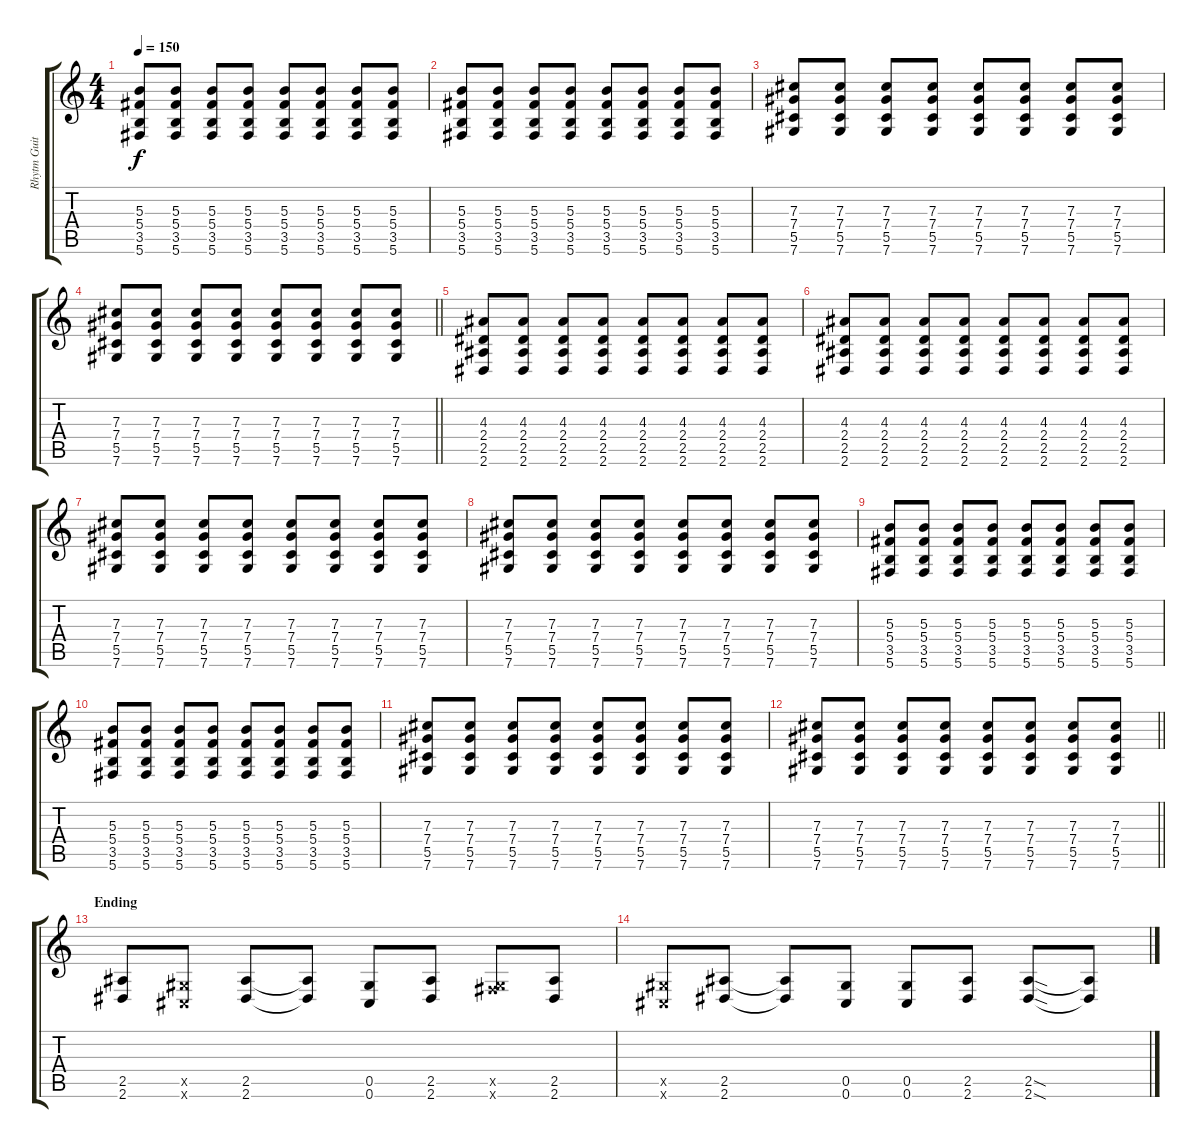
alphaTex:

\track ("Rhytm Guitar [L]" "Rhytm Guit") {instrument distortionguitar}
\staff {score tabs}
\tuning (Eb4 Bb3 Gb3 Db3 Ab2 Db2) {hide}
\ts (4 4)
\tempo 150
\clef g2
\ks c
(5.3 5.4 3.5 5.6).8{dy f} (5.3 5.4 3.5 5.6).8 (5.3 5.4 3.5 5.6).8 (5.3 5.4 3.5 5.6).8 (5.3 5.4 3.5 5.6).8 (5.3 5.4 3.5 5.6).8 (5.3 5.4 3.5 5.6).8 (5.3 5.4 3.5 5.6).8 |
(5.3 5.4 3.5 5.6).8 (5.3 5.4 3.5 5.6).8 (5.3 5.4 3.5 5.6).8 (5.3 5.4 3.5 5.6).8 (5.3 5.4 3.5 5.6).8 (5.3 5.4 3.5 5.6).8 (5.3 5.4 3.5 5.6).8 (5.3 5.4 3.5 5.6).8 |
(7.3 7.4 5.5 7.6).8 (7.3 7.4 5.5 7.6).8 (7.3 7.4 5.5 7.6).8 (7.3 7.4 5.5 7.6).8 (7.3 7.4 5.5 7.6).8 (7.3 7.4 5.5 7.6).8 (7.3 7.4 5.5 7.6).8 (7.3 7.4 5.5 7.6).8 |
\barLineRight lightlight
(7.3 7.4 5.5 7.6).8 (7.3 7.4 5.5 7.6).8 (7.3 7.4 5.5 7.6).8 (7.3 7.4 5.5 7.6).8 (7.3 7.4 5.5 7.6).8 (7.3 7.4 5.5 7.6).8 (7.3 7.4 5.5 7.6).8 (7.3 7.4 5.5 7.6).8 |
(4.3 2.4 2.5 2.6).8 (4.3 2.4 2.5 2.6).8 (4.3 2.4 2.5 2.6).8 (4.3 2.4 2.5 2.6).8 (4.3 2.4 2.5 2.6).8 (4.3 2.4 2.5 2.6).8 (4.3 2.4 2.5 2.6).8 (4.3 2.4 2.5 2.6).8 |
(4.3 2.4 2.5 2.6).8 (4.3 2.4 2.5 2.6).8 (4.3 2.4 2.5 2.6).8 (4.3 2.4 2.5 2.6).8 (4.3 2.4 2.5 2.6).8 (4.3 2.4 2.5 2.6).8 (4.3 2.4 2.5 2.6).8 (4.3 2.4 2.5 2.6).8 |
(7.3 7.4 5.5 7.6).8 (7.3 7.4 5.5 7.6).8 (7.3 7.4 5.5 7.6).8 (7.3 7.4 5.5 7.6).8 (7.3 7.4 5.5 7.6).8 (7.3 7.4 5.5 7.6).8 (7.3 7.4 5.5 7.6).8 (7.3 7.4 5.5 7.6).8 |
(7.3 7.4 5.5 7.6).8 (7.3 7.4 5.5 7.6).8 (7.3 7.4 5.5 7.6).8 (7.3 7.4 5.5 7.6).8 (7.3 7.4 5.5 7.6).8 (7.3 7.4 5.5 7.6).8 (7.3 7.4 5.5 7.6).8 (7.3 7.4 5.5 7.6).8 |
(5.3 5.4 3.5 5.6).8 (5.3 5.4 3.5 5.6).8 (5.3 5.4 3.5 5.6).8 (5.3 5.4 3.5 5.6).8 (5.3 5.4 3.5 5.6).8 (5.3 5.4 3.5 5.6).8 (5.3 5.4 3.5 5.6).8 (5.3 5.4 3.5 5.6).8 |
(5.3 5.4 3.5 5.6).8 (5.3 5.4 3.5 5.6).8 (5.3 5.4 3.5 5.6).8 (5.3 5.4 3.5 5.6).8 (5.3 5.4 3.5 5.6).8 (5.3 5.4 3.5 5.6).8 (5.3 5.4 3.5 5.6).8 (5.3 5.4 3.5 5.6).8 |
(7.3 7.4 5.5 7.6).8 (7.3 7.4 5.5 7.6).8 (7.3 7.4 5.5 7.6).8 (7.3 7.4 5.5 7.6).8 (7.3 7.4 5.5 7.6).8 (7.3 7.4 5.5 7.6).8 (7.3 7.4 5.5 7.6).8 (7.3 7.4 5.5 7.6).8 |
\barLineRight lightlight
(7.3 7.4 5.5 7.6).8 (7.3 7.4 5.5 7.6).8 (7.3 7.4 5.5 7.6).8 (7.3 7.4 5.5 7.6).8 (7.3 7.4 5.5 7.6).8 (7.3 7.4 5.5 7.6).8 (7.3 7.4 5.5 7.6).8 (7.3 7.4 5.5 7.6).8 |
\section ("" "Ending")
(2.5 2.6).8 (0.5{x} 0.6{x}).8 (2.5 2.6).8 (2.5{t} 2.6{t}).8 (0.5 0.6).8 (2.5 2.6).8 (0.5{x} 5.6{x}).8 (2.5 2.6).8 |
(0.5{x} 0.6{x}).8 (2.5 2.6).8 (2.5{t} 2.6{t}).8 (0.5 0.6).8 (0.5 0.6).8 (2.5 2.6).8 (2.5{sod} 2.6{sod}).8 (2.5{t} 2.6{t}).8
